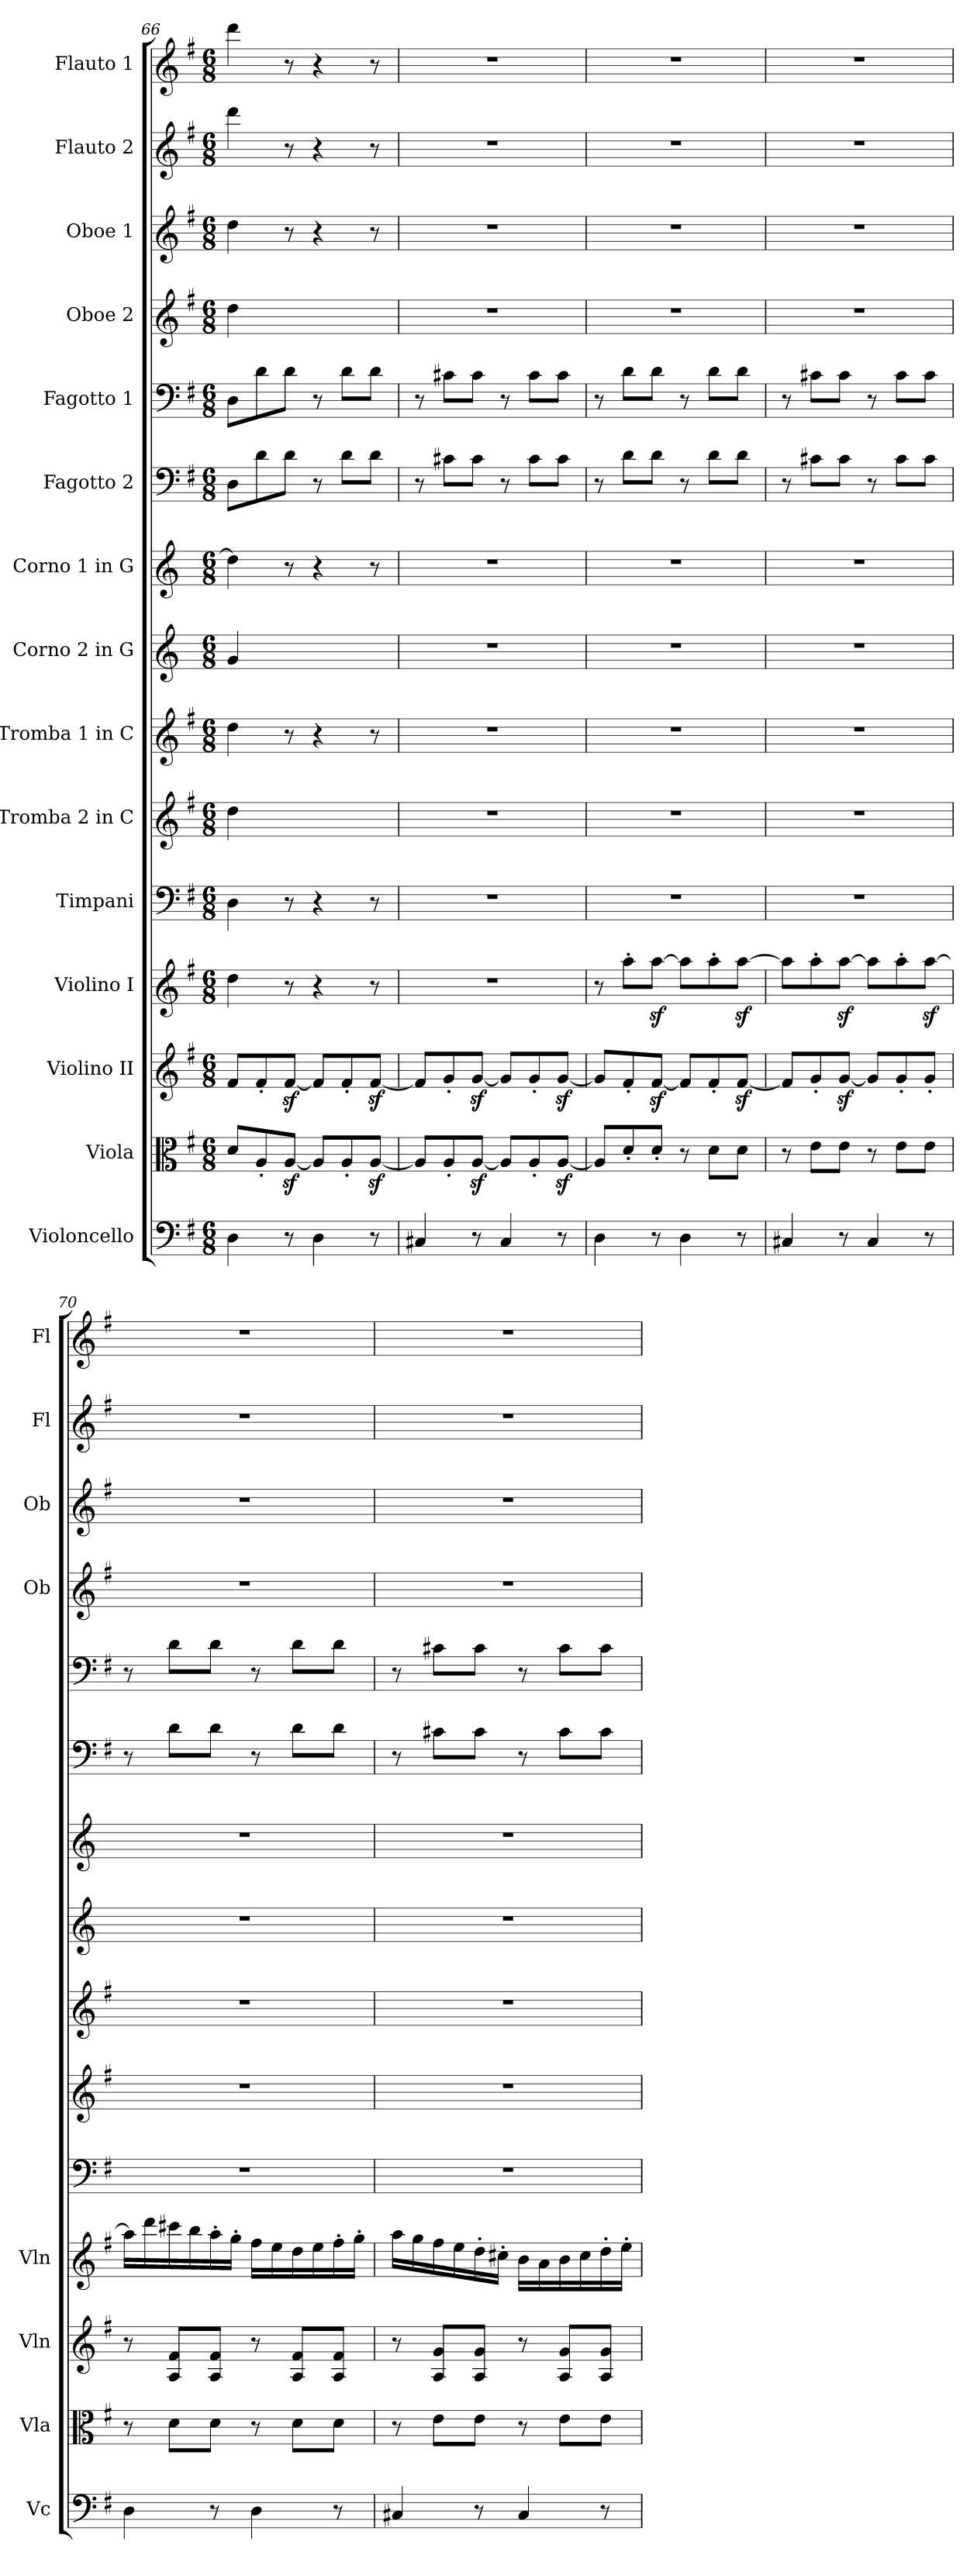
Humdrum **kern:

**kern	**kern	**kern	**kern	**kern	**kern	**kern	**kern	**kern	**kern	**kern	**kern	**kern	**kern	**kern
*part15	*part14	*part13	*part12	*part11	*part10	*part9	*part8	*part7	*part6	*part5	*part4	*part3	*part2	*part1
*staff15	*staff14	*staff13	*staff12	*staff11	*staff10	*staff9	*staff8	*staff7	*staff6	*staff5	*staff4	*staff3	*staff2	*staff1
*I"Violoncello	*I"Viola	*I"Violino II	*I"Violino I	*I"Timpani	*I"Tromba 2 in C	*I"Tromba 1 in C	*I"Corno 2 in G	*I"Corno 1 in G	*I"Fagotto 2	*I"Fagotto 1	*I"Oboe 2	*I"Oboe 1	*I"Flauto 2	*I"Flauto 1
*I'Vc	*I'Vla	*I'Vln	*I'Vln	*	*	*	*	*	*	*	*I'Ob	*I'Ob	*I'Fl	*I'Fl
*clefF4	*clefC3	*clefG2	*clefG2	*clefF4	*clefG2	*clefG2	*clefG2	*clefG2	*clefF4	*clefF4	*clefG2	*clefG2	*clefG2	*clefG2
*	*	*	*	*	*ITrd1c2	*ITrd1c2	*ITrd-4c-7	*ITrd-4c-7	*	*	*	*	*	*
*k[f#]	*k[f#]	*k[f#]	*k[f#]	*k[f#]	*k[b-]	*k[b-]	*k[f#]	*k[f#]	*k[f#]	*k[f#]	*k[f#]	*k[f#]	*k[f#]	*k[f#]
*G:	*G:	*G:	*G:	*G:	*F:	*F:	*G:	*G:	*G:	*G:	*G:	*G:	*G:	*G:
*M6/8	*M6/8	*M6/8	*M6/8	*M6/8	*M6/8	*M6/8	*M6/8	*M6/8	*M6/8	*M6/8	*M6/8	*M6/8	*M6/8	*M6/8
=66	=66	=66	=66	=66	=66	=66	=66	=66	=66	=66	=66	=66	=66	=66
4D	8d/L	8f#/L	4dd	4D	4cc	4cc	4dd	4aa]	8D\L	8D\L	4dd	4dd	4ddd	4ddd
.	8A'/	8f#'/	.	.	.	.	.	.	8d\	8d\	.	.	.	.
8r	[8Az/J	[8f#z/J	8r	8r	8ryy	8r	8ryy	8r	8d\J	8d\J	8ryy	8r	8r	8r
4D	8A/L]	8f#/L]	4r	4r	4ryy	4r	4ryy	4r	8r	8r	4ryy	4r	4r	4r
.	8A'/	8f#'/	.	.	.	.	.	.	8d\L	8d\L	.	.	.	.
8r	[8Az/J	[8f#z/J	8r	8r	8ryy	8r	8ryy	8r	8d\J	8d\J	8ryy	8r	8r	8r
=67	=67	=67	=67	=67	=67	=67	=67	=67	=67	=67	=67	=67	=67	=67
4C#X	8A/L]	8f#/L]	2.r	2.r	2.r	2.r	2.r	2.r	8r	8r	2.r	2.r	2.r	2.r
.	8A'/	8g'/	.	.	.	.	.	.	8c#X\L	8c#X\L	.	.	.	.
8r	[8Az/J	[8gz/J	.	.	.	.	.	.	8c#\J	8c#\J	.	.	.	.
4C#	8A/L]	8g/L]	.	.	.	.	.	.	8r	8r	.	.	.	.
.	8A'/	8g'/	.	.	.	.	.	.	8c#\L	8c#\L	.	.	.	.
8r	[8Az/J	[8gz/J	.	.	.	.	.	.	8c#\J	8c#\J	.	.	.	.
=68	=68	=68	=68	=68	=68	=68	=68	=68	=68	=68	=68	=68	=68	=68
4D	8A/L]	8g/L]	8r	2.r	2.r	2.r	2.r	2.r	8r	8r	2.r	2.r	2.r	2.r
.	8d'/	8f#'/	8aa'\L	.	.	.	.	.	8d\L	8d\L	.	.	.	.
8r	8d'/J	[8f#z/J	[8aaz\J	.	.	.	.	.	8d\J	8d\J	.	.	.	.
4D	8r	8f#/L]	8aa\L]	.	.	.	.	.	8r	8r	.	.	.	.
.	8d\L	8f#'/	8aa'\	.	.	.	.	.	8d\L	8d\L	.	.	.	.
8r	8d\J	[8f#z/J	[8aaz\J	.	.	.	.	.	8d\J	8d\J	.	.	.	.
=69	=69	=69	=69	=69	=69	=69	=69	=69	=69	=69	=69	=69	=69	=69
4C#X	8r	8f#/L]	8aa\L]	2.r	2.r	2.r	2.r	2.r	8r	8r	2.r	2.r	2.r	2.r
.	8e\L	8g'/	8aa'\	.	.	.	.	.	8c#X\L	8c#X\L	.	.	.	.
8r	8e\J	[8gz/J	[8aaz\J	.	.	.	.	.	8c#\J	8c#\J	.	.	.	.
4C#	8r	8g/L]	8aa\L]	.	.	.	.	.	8r	8r	.	.	.	.
.	8e\L	8g'/	8aa'\	.	.	.	.	.	8c#\L	8c#\L	.	.	.	.
8r	8e\J	8g'/J	[8aaz\J	.	.	.	.	.	8c#\J	8c#\J	.	.	.	.
=70	=70	=70	=70	=70	=70	=70	=70	=70	=70	=70	=70	=70	=70	=70
4D	8r	8r	16aa\LL]	2.r	2.r	2.r	2.r	2.r	8r	8r	2.r	2.r	2.r	2.r
.	.	.	16ddd\	.	.	.	.	.	.	.	.	.	.	.
.	8d\L	8A/ 8f#/L	16ccc#X\	.	.	.	.	.	8d\L	8d\L	.	.	.	.
.	.	.	16bb\	.	.	.	.	.	.	.	.	.	.	.
8r	8d\J	8A/ 8f#/J	16aa'\	.	.	.	.	.	8d\J	8d\J	.	.	.	.
.	.	.	16gg'\JJ	.	.	.	.	.	.	.	.	.	.	.
4D	8r	8r	16ff#\LL	.	.	.	.	.	8r	8r	.	.	.	.
.	.	.	16ee\	.	.	.	.	.	.	.	.	.	.	.
.	8d\L	8A/ 8f#/L	16dd\	.	.	.	.	.	8d\L	8d\L	.	.	.	.
.	.	.	16ee\	.	.	.	.	.	.	.	.	.	.	.
8r	8d\J	8A/ 8f#/J	16ff#'\	.	.	.	.	.	8d\J	8d\J	.	.	.	.
.	.	.	16gg'\JJ	.	.	.	.	.	.	.	.	.	.	.
=71	=71	=71	=71	=71	=71	=71	=71	=71	=71	=71	=71	=71	=71	=71
4C#X	8r	8r	16aa\LL	2.r	2.r	2.r	2.r	2.r	8r	8r	2.r	2.r	2.r	2.r
.	.	.	16gg\	.	.	.	.	.	.	.	.	.	.	.
.	8e\L	8A/ 8g/L	16ff#\	.	.	.	.	.	8c#X\L	8c#X\L	.	.	.	.
.	.	.	16ee\	.	.	.	.	.	.	.	.	.	.	.
8r	8e\J	8A/ 8g/J	16dd'\	.	.	.	.	.	8c#\J	8c#\J	.	.	.	.
.	.	.	16cc#X'\JJ	.	.	.	.	.	.	.	.	.	.	.
4C#	8r	8r	16b\LL	.	.	.	.	.	8r	8r	.	.	.	.
.	.	.	16a\	.	.	.	.	.	.	.	.	.	.	.
.	8e\L	8A/ 8g/L	16b\	.	.	.	.	.	8c#\L	8c#\L	.	.	.	.
.	.	.	16cc#\	.	.	.	.	.	.	.	.	.	.	.
8r	8e\J	8A/ 8g/J	16dd'\	.	.	.	.	.	8c#\J	8c#\J	.	.	.	.
.	.	.	16ee'\JJ	.	.	.	.	.	.	.	.	.	.	.
=	=	=	=	=	=	=	=	=	=	=	=	=	=	=
*-	*-	*-	*-	*-	*-	*-	*-	*-	*-	*-	*-	*-	*-	*-
